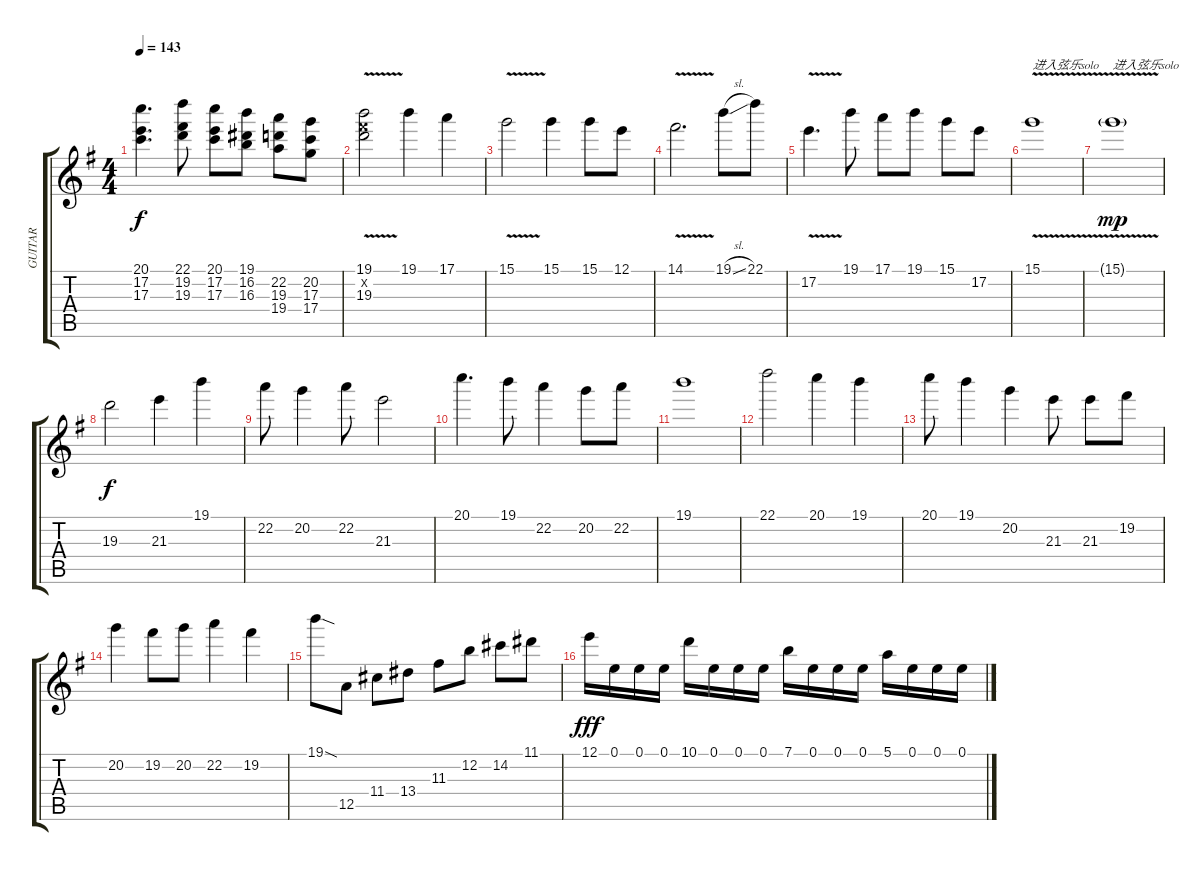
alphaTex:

\track ("GUITAR" "GUITAR") {instrument overdrivenguitar}
\staff {score tabs}
\tuning (E4 B3 G3 D3 A2 E2) {hide}
\ts (4 4)
\tempo 143
\clef g2
\ks g
(20.1 17.2 17.3).4{d dy f} (22.1 19.2 19.3).8 (20.1 17.2 17.3).8 (19.1 16.2 16.3).8 (22.2 19.3 19.4).8 (20.2 17.3 17.4).8 |
(19.1{v} 19.2{x} 19.3).2 19.1.4 17.1.4 |
15.1{v}.2 15.1.4 15.1.8 12.1.8 |
14.1{v}.2{d} 19.1{sl}.8 22.1.8 |
17.2{v}.4{d} 19.1.8 17.1.8 19.1.8 15.1.8 17.2.8 |
15.1{v}.1{txt "进入弦乐solo"} |
15.1{v g}.1{txt "进入弦乐solo" dy mp} |
19.3.2{dy f} 21.3.4 19.1.4 |
22.2.8 20.2.4 22.2.8 21.3.2 |
20.1.4{d} 19.1.8 22.2.4 20.2.8 22.2.8 |
19.1.1 |
22.1.2 20.1.4 19.1.4 |
20.1.8 19.1.4 20.2.4 21.3.8 21.3.8 19.2.8 |
20.2.4 19.2.8 20.2.8 22.2.4 19.2.4 |
19.1{sod}.8 12.5.8 11.4.8 13.4.8 11.3.8 12.2.8 14.2.8 11.1.8 |
12.1.16{dy fff volume 14 balance 8 instrument distortionguitar} 0.1.16 0.1.16 0.1.16 10.1.16 0.1.16 0.1.16 0.1.16 7.1.16 0.1.16 0.1.16 0.1.16 5.1.16 0.1.16 0.1.16 0.1.16
